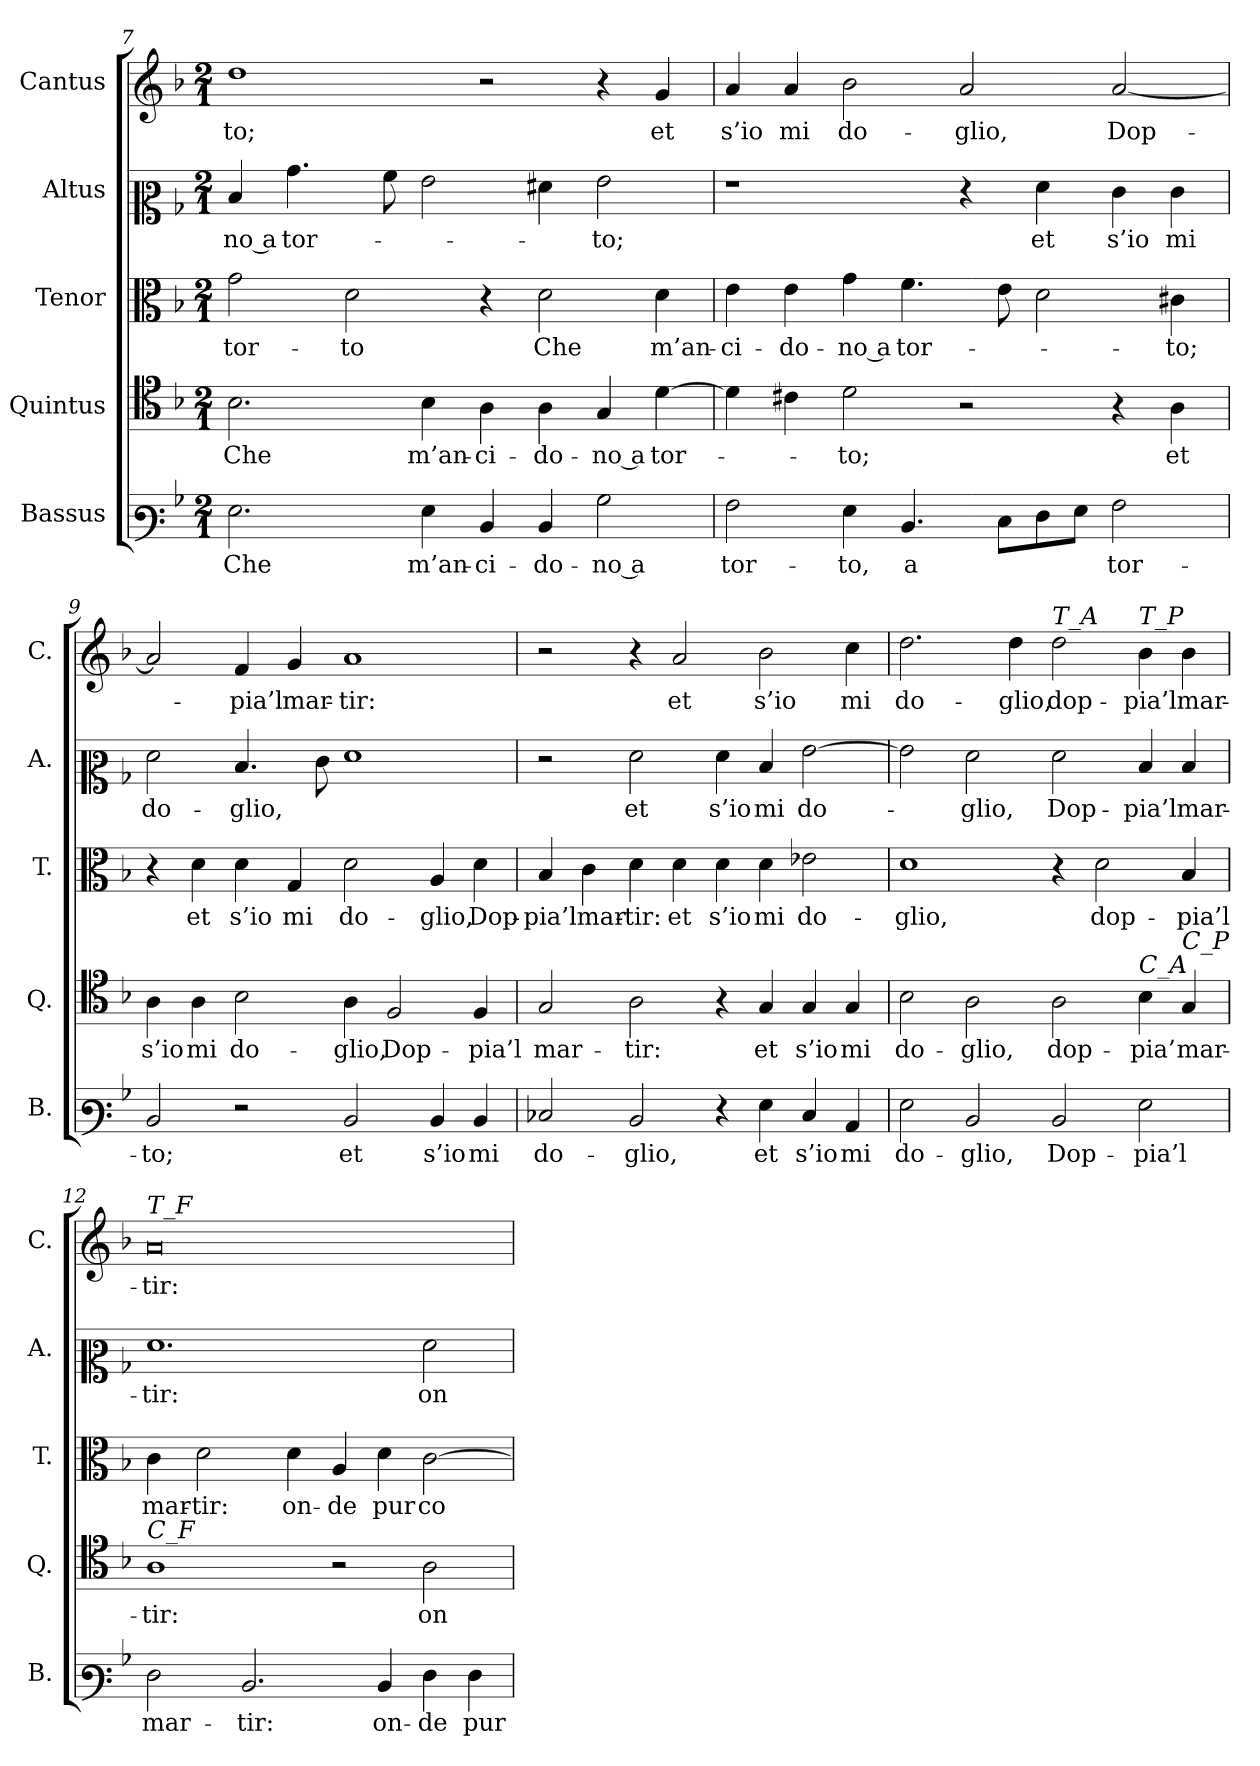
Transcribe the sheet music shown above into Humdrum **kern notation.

**kern	**text	**kern	**text	**kern	**text	**kern	**text	**kern	**text
*part5	*part5	*part4	*part4	*part3	*part3	*part2	*part2	*part1	*part1
*staff5	*staff5	*staff4	*staff4	*staff3	*staff3	*staff2	*staff2	*staff1	*staff1
*I"Bassus	*	*I"Quintus	*	*I"Tenor	*	*I"Altus	*	*I"Cantus	*
*I'B.	*	*I'Q.	*	*I'T.	*	*I'A.	*	*I'C.	*
*clefF3	*	*clefC4	*	*clefC3	*	*clefC2	*	*clefG2	*
*k[b-]	*	*k[b-]	*	*k[b-]	*	*k[b-]	*	*k[b-]	*
*M2/1	*	*M2/1	*	*M2/1	*	*M2/1	*	*M2/1	*
=7	=7	=7	=7	=7	=7	=7	=7	=7	=7
!	!LO:LY:b	!	!LO:LY:b	!	!LO:LY:b	!	!LO:LY:b	!	!LO:LY:b
2.G\	Che	2.B-\	Che	2g\	tor-	4d/	-no a	1dd	-to;
!	!	!	!	!	!	!	!LO:LY:b	!	!
.	.	.	.	.	.	4.b-\	tor-	.	.
!	!	!	!	!	!LO:LY:b	!	!	!	!
.	.	.	.	2d\	-to	.	.	.	.
.	.	.	.	.	.	8a\	.	.	.
!	!LO:LY:b	!	!LO:LY:b	!	!	!	!	!	!
4G\	m’an-	4B-\	m’an-	.	.	2g\	.	.	.
!	!LO:LY:b	!	!LO:LY:b	!	!	!	!	!	!
4D/	-ci-	4A\	-ci-	4r	.	.	.	2r	.
!	!LO:LY:b	!	!LO:LY:b	!	!LO:LY:b	!	!	!	!
4D/	-do-	4A\	-do-	2d\	Che	4f#X\	.	.	.
!	!LO:LY:b	!	!LO:LY:b	!	!	!	!LO:LY:b	!	!
2B-\	-no a	4G/	-no a	.	.	2g\	to;	4r	.
!	!	!	!LO:LY:b	!	!LO:LY:b	!	!	!	!LO:LY:b
.	.	[4d\	tor-	4d\	m’an-	.	.	4g/	et
!!LO:LB:g=z
=8	=8	=8	=8	=8	=8	=8	=8	=8	=8
!	!LO:LY:b	!	!	!	!LO:LY:b	!	!	!	!LO:LY:b
2A\	tor-	4d\]	.	4e\	-ci-	1r	.	4a/	s’io
!	!	!	!	!	!LO:LY:b	!	!	!	!LO:LY:b
.	.	4c#X\	.	4e\	-do-	.	.	4a/	mi
!	!LO:LY:b	!	!LO:LY:b	!	!LO:LY:b	!	!	!	!LO:LY:b
4G\	-to,	2d\	-to;	4g\	-no a	.	.	2b-\	do-
!	!LO:LY:b	!	!	!	!LO:LY:b	!	!	!	!
4.D/	a	.	.	4.f\	tor-	.	.	.	.
!	!	!	!	!	!	!	!	!	!LO:LY:b
.	.	2r	.	.	.	4r	.	2a/	-glio,
8E\L	.	.	.	8e\	.	.	.	.	.
!	!	!	!	!	!	!	!LO:LY:b	!	!
8F\	.	.	.	2d\	.	4f\	et	.	.
8G\J	.	.	.	.	.	.	.	.	.
!	!LO:LY:b	!	!	!	!	!	!LO:LY:b	!	!LO:LY:b
2A\	tor-	4r	.	.	.	4e\	s’io	[2a/	Dop-
!	!	!	!LO:LY:b	!	!LO:LY:b	!	!LO:LY:b	!	!
.	.	4A\	et	4c#X\	-to;	4e\	mi	.	.
=9	=9	=9	=9	=9	=9	=9	=9	=9	=9
!	!LO:LY:b	!	!LO:LY:b	!	!	!	!LO:LY:b	!	!
2D/	-to;	4A\	s’io	4r	.	2f\	do-	2a/]	.
!	!	!	!LO:LY:b	!	!LO:LY:b	!	!	!	!
.	.	4A\	mi	4d\	et	.	.	.	.
!	!	!	!LO:LY:b	!	!LO:LY:b	!	!LO:LY:b	!	!LO:LY:b
2r	.	2B-\	do-	4d\	s’io	4.d/	-glio,	4f/	-pia’l
!	!	!	!	!	!LO:LY:b	!	!	!	!LO:LY:b
.	.	.	.	4G/	mi	.	.	4g/	mar-
.	.	.	.	.	.	8e\	.	.	.
!	!LO:LY:b	!	!LO:LY:b	!	!LO:LY:b	!	!	!	!LO:LY:b
2D/	et	4A\	-glio,	2d\	do-	1f	.	1a	-tir:
!	!	!	!LO:LY:b	!	!	!	!	!	!
.	.	2F/	Dop-	.	.	.	.	.	.
!	!LO:LY:b	!	!	!	!LO:LY:b	!	!	!	!
4D/	s’io	.	.	4A/	-glio,	.	.	.	.
!	!LO:LY:b	!	!LO:LY:b	!	!LO:LY:b	!	!	!	!
4D/	mi	4F/	-pia’l	4d\	Dop-	.	.	.	.
=10	=10	=10	=10	=10	=10	=10	=10	=10	=10
!	!LO:LY:b	!	!LO:LY:b	!	!LO:LY:b	!	!	!	!
2E-X/	do-	2G/	mar-	4B-/	-pia’l	2r	.	2r	.
!	!	!	!	!	!LO:LY:b	!	!	!	!
.	.	.	.	4c\	mar-	.	.	.	.
!	!LO:LY:b	!	!LO:LY:b	!	!LO:LY:b	!	!LO:LY:b	!	!
2D/	-glio,	2A\	-tir:	4d\	-tir:	2f\	et	4r	.
!	!	!	!	!	!LO:LY:b	!	!	!	!LO:LY:b
.	.	.	.	4d\	et	.	.	2a/	et
!	!	!	!	!	!LO:LY:b	!	!LO:LY:b	!	!
4r	.	4r	.	4d\	s’io	4f\	s’io	.	.
!	!LO:LY:b	!	!LO:LY:b	!	!LO:LY:b	!	!LO:LY:b	!	!LO:LY:b
4G\	et	4G/	et	4d\	mi	4d/	mi	2b-\	s’io
!	!LO:LY:b	!	!LO:LY:b	!	!LO:LY:b	!	!LO:LY:b	!	!
4E-/	s’io	4G/	s’io	2e-X\	do-	[2g\	do-	.	.
!	!LO:LY:b	!	!LO:LY:b	!	!	!	!	!	!LO:LY:b
4C/	mi	4G/	mi	.	.	.	.	4cc\	mi
!!LO:PB:g=z
=11	=11	=11	=11	=11	=11	=11	=11	=11	=11
!	!LO:LY:b	!	!LO:LY:b	!	!LO:LY:b	!	!	!	!LO:LY:b
2G\	do-	2B-\	do-	1d	-glio,	2g\]	.	2.dd\	do-
!	!LO:LY:b	!	!LO:LY:b	!	!	!	!LO:LY:b	!	!
2D/	-glio,	2A\	-glio,	.	.	2f\	-glio,	.	.
!	!	!	!	!	!	!	!	!	!LO:LY:b
.	.	.	.	.	.	.	.	4dd\	-glio,
!	!	!	!	!	!	!	!	!LO:TX:a:i:t=T_A	!
!	!LO:LY:b	!	!LO:LY:b	!	!	!	!LO:LY:b	!	!LO:LY:b
2D/	Dop-	2A\	dop-	4r	.	2f\	Dop-	2dd\	dop-
!	!	!	!	!	!LO:LY:b	!	!	!	!
.	.	.	.	2d\	dop-	.	.	.	.
!	!	!	!	!	!	!	!	!LO:TX:a:i:t=T_P	!
!	!	!LO:TX:a:i:t=C_A	!	!	!	!	!	!	!
!	!LO:LY:b	!	!LO:LY:b	!	!	!	!LO:LY:b	!	!LO:LY:b
2G\	-pia’l	4B-\	-pia’	.	.	4d/	-pia’l	4b-\	-pia’l
!	!	!LO:TX:a:i:t=C_P	!	!	!	!	!	!	!
!	!	!	!LO:LY:b	!	!LO:LY:b	!	!LO:LY:b	!	!LO:LY:b
.	.	4G/	mar-	4B-/	-pia’l	4d/	mar-	4b-\	mar-
=12	=12	=12	=12	=12	=12	=12	=12	=12	=12
!	!	!	!	!	!	!	!	!LO:TX:a:i:t=T_F	!
!	!	!LO:TX:a:i:t=C_F	!	!	!	!	!	!	!
!	!LO:LY:b	!	!LO:LY:b	!	!LO:LY:b	!	!LO:LY:b	!	!LO:LY:b
2F\	mar-	1A	-tir:	4c\	mar-	1.f	-tir:	0a	-tir:
!	!	!	!	!	!LO:LY:b	!	!	!	!
.	.	.	.	2d\	-tir:	.	.	.	.
!	!LO:LY:b	!	!	!	!	!	!	!	!
2.D/	-tir:	.	.	.	.	.	.	.	.
!	!	!	!	!	!LO:LY:b	!	!	!	!
.	.	.	.	4d\	on-	.	.	.	.
!	!	!	!	!	!LO:LY:b	!	!	!	!
.	.	2r	.	4A/	-de	.	.	.	.
!	!LO:LY:b	!	!	!	!LO:LY:b	!	!	!	!
4D/	on-	.	.	4d\	pur	.	.	.	.
!	!LO:LY:b	!	!LO:LY:b	!	!LO:LY:b	!	!LO:LY:b	!	!
4F\	-de	2A\	on-	[2c\	co-	2f\	on-	.	.
!	!LO:LY:b	!	!	!	!	!	!	!	!
4F\	pur	.	.	.	.	.	.	.	.
=	=	=	=	=	=	=	=	=	=
*-	*-	*-	*-	*-	*-	*-	*-	*-	*-
